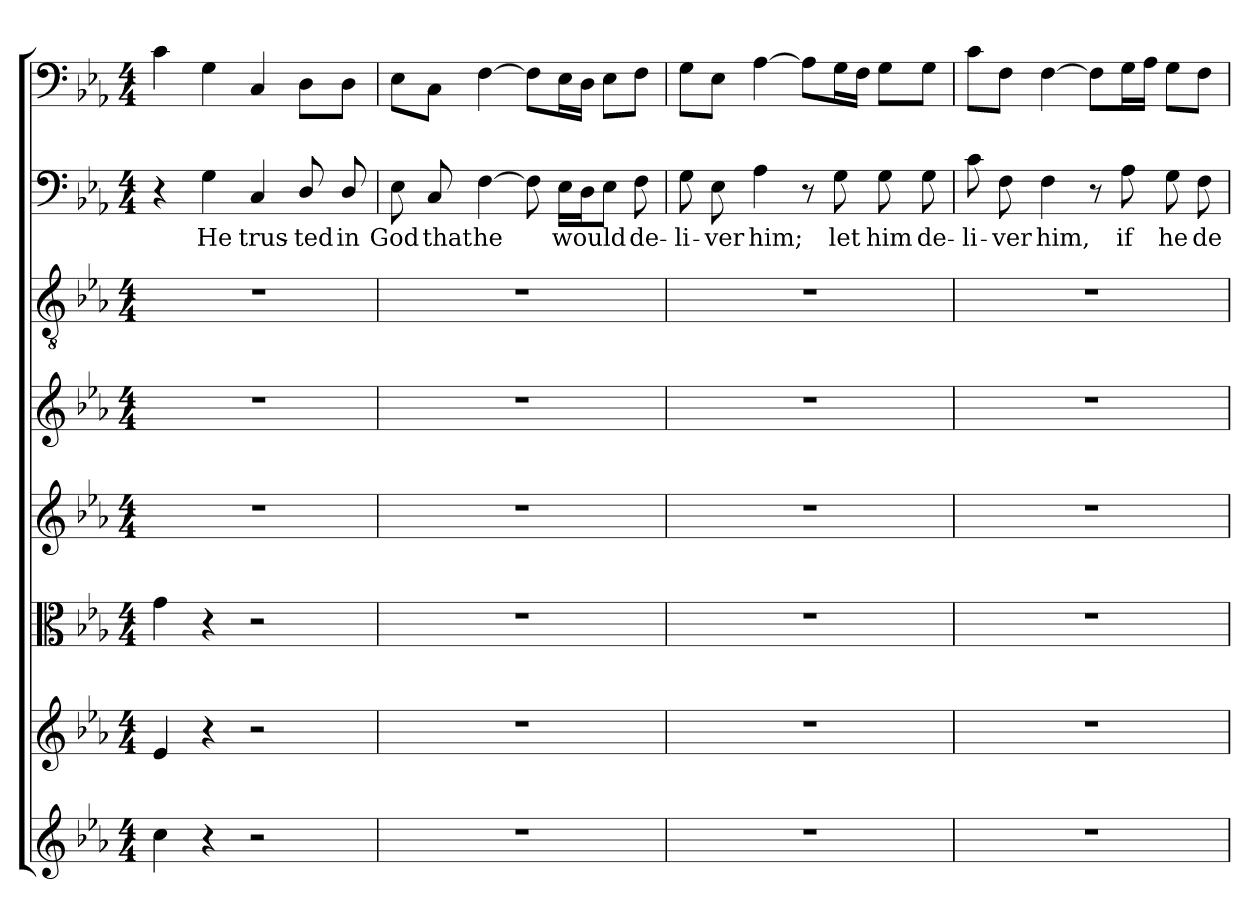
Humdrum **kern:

**kern	**kern	**kern	**kern	**kern	**kern	**kern	**text	**kern
*part8	*part7	*part6	*part5	*part4	*part3	*part2	*part2	*part1
*staff8	*staff7	*staff6	*staff5	*staff4	*staff3	*staff2	*staff2	*staff1
*clefG2	*clefG2	*clefC3	*clefG2	*clefG2	*clefGv2	*clefF4	*	*clefF4
*k[b-e-a-]	*k[b-e-a-]	*k[b-e-a-]	*k[b-e-a-]	*k[b-e-a-]	*k[b-e-a-]	*k[b-e-a-]	*	*k[b-e-a-]
*c:	*c:	*c:	*c:	*c:	*c:	*c:	*	*c:
*M4/4	*M4/4	*M4/4	*M4/4	*M4/4	*M4/4	*M4/4	*	*M4/4
=1	=1	=1	=1	=1	=1	=1	=1	=1
4cc\	4e-/	4g\	1r	1r	1r	4r	.	4c\
4r	4r	4r	.	.	.	4G\	He	4G\
2r	2r	2r	.	.	.	4C/	trus-	4C/
.	.	.	.	.	.	8D/	-ted	8D\L
.	.	.	.	.	.	8D/	in	8D\J
=2	=2	=2	=2	=2	=2	=2	=2	=2
1r	1r	1r	1r	1r	1r	8E-\	God	8E-\L
.	.	.	.	.	.	8C/	that	8C\J
.	.	.	.	.	.	[4F\	he	[4F\
.	.	.	.	.	.	8F\]	.	8F\L]
.	.	.	.	.	.	16E-\LL	would	16E-\L
.	.	.	.	.	.	16D\J	.	16D\JJ
.	.	.	.	.	.	8E-\J	.	8E-\L
.	.	.	.	.	.	8F\	de-	8F\J
=3	=3	=3	=3	=3	=3	=3	=3	=3
1r	1r	1r	1r	1r	1r	8G\	-li-	8G\L
.	.	.	.	.	.	8E-\	-ver	8E-\J
.	.	.	.	.	.	4A-\	him;	[4A-\
.	.	.	.	.	.	8r	.	8A-\L]
.	.	.	.	.	.	8G\	let	16G\L
.	.	.	.	.	.	.	.	16F\JJ
.	.	.	.	.	.	8G\	him	8G\L
.	.	.	.	.	.	8G\	de-	8G\J
=4	=4	=4	=4	=4	=4	=4	=4	=4
1r	1r	1r	1r	1r	1r	8c\	-li-	8c\L
.	.	.	.	.	.	8F\	-ver	8F\J
.	.	.	.	.	.	4F\	him,	[4F\
.	.	.	.	.	.	8r	.	8F\L]
.	.	.	.	.	.	8A-\	if	16G\L
.	.	.	.	.	.	.	.	16A-\JJ
.	.	.	.	.	.	8G\	he	8G\L
.	.	.	.	.	.	8F\	de-	8F\J
=	=	=	=	=	=	=	=	=
*-	*-	*-	*-	*-	*-	*-	*-	*-
